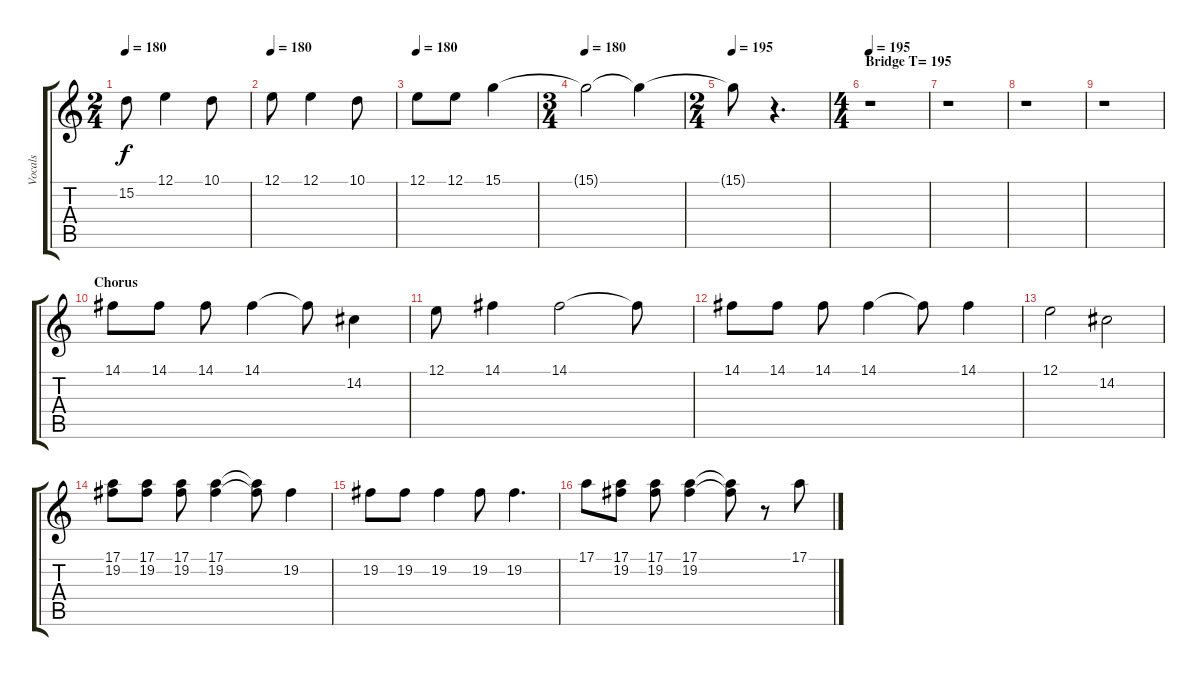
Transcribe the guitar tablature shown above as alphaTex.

\track ("Vocals" "Vocals") {instrument lead1square}
\staff {score tabs}
\tuning (E4 B3 G3 D3 A2 E2) {hide}
\ts (2 4)
\tempo 180
\clef g2
\ks c
15.2.8{dy f} 12.1.4 10.1.8 |
\tempo 180
12.1.8 12.1.4 10.1.8 |
\tempo 180
12.1.8 12.1.8 15.1.4 |
\ts (3 4)
\tempo 180
15.1{t}.2 15.1{t}.4 |
\ts (2 4)
\tempo 195
15.1{t}.8 r.4{d} |
\ts (4 4)
\section ("" "Bridge T= 195 ")
\tempo 195
r.1 |
r.1 |
r.1 |
r.1 |
\section ("" "Chorus")
14.1.8 14.1.8 14.1.8 14.1.4 14.1{t}.8 14.2.4 |
12.1.8 14.1.4 14.1.2 14.1{t}.8 |
14.1.8 14.1.8 14.1.8 14.1.4 14.1{t}.8 14.1.4 |
12.1.2 14.2.2 |
(17.1 19.2).8 (17.1 19.2).8 (17.1 19.2).8 (17.1 19.2).4 (17.1{t} 19.2{t}).8 19.2.4 |
19.2.8 19.2.8 19.2.4 19.2.8 19.2.4{d} |
17.1.8 (17.1 19.2).8 (17.1 19.2).8 (17.1 19.2).4 (17.1{t} 19.2{t}).8 r.8 17.1.8
